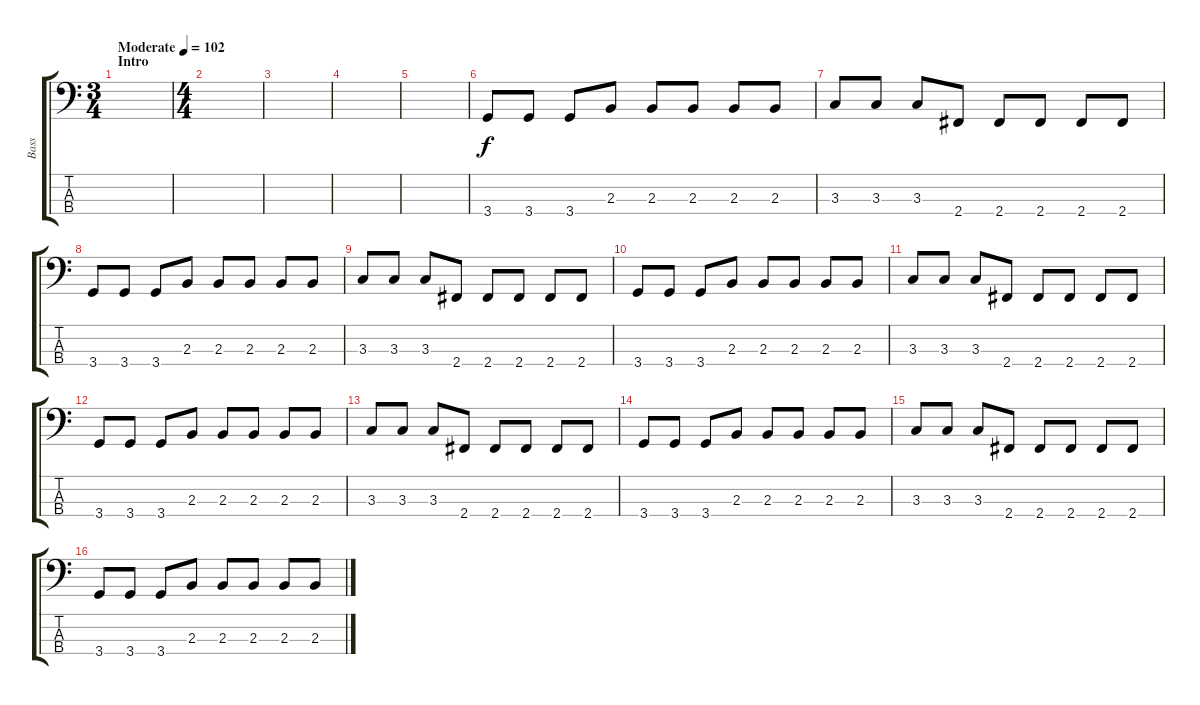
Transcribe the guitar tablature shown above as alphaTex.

\track ("Bass" "Bass") {instrument electricbassfinger}
\staff {score tabs}
\tuning (G2 D2 A1 E1) {hide}
\ts (3 4)
\section ("" "Intro")
\tempo (102 "Moderate")
\clef f4
\ks c
|
\ts (4 4)
|
|
|
|
3.4.8 3.4.8 3.4.8 2.3.8 2.3.8 2.3.8 2.3.8 2.3.8 |
3.3.8 3.3.8 3.3.8 2.4.8 2.4.8 2.4.8 2.4.8 2.4.8 |
3.4.8 3.4.8 3.4.8 2.3.8 2.3.8 2.3.8 2.3.8 2.3.8 |
3.3.8 3.3.8 3.3.8 2.4.8 2.4.8 2.4.8 2.4.8 2.4.8 |
3.4.8 3.4.8 3.4.8 2.3.8 2.3.8 2.3.8 2.3.8 2.3.8 |
3.3.8 3.3.8 3.3.8 2.4.8 2.4.8 2.4.8 2.4.8 2.4.8 |
3.4.8 3.4.8 3.4.8 2.3.8 2.3.8 2.3.8 2.3.8 2.3.8 |
3.3.8 3.3.8 3.3.8 2.4.8 2.4.8 2.4.8 2.4.8 2.4.8 |
3.4.8 3.4.8 3.4.8 2.3.8 2.3.8 2.3.8 2.3.8 2.3.8 |
3.3.8 3.3.8 3.3.8 2.4.8 2.4.8 2.4.8 2.4.8 2.4.8 |
3.4.8 3.4.8 3.4.8 2.3.8 2.3.8 2.3.8 2.3.8 2.3.8
